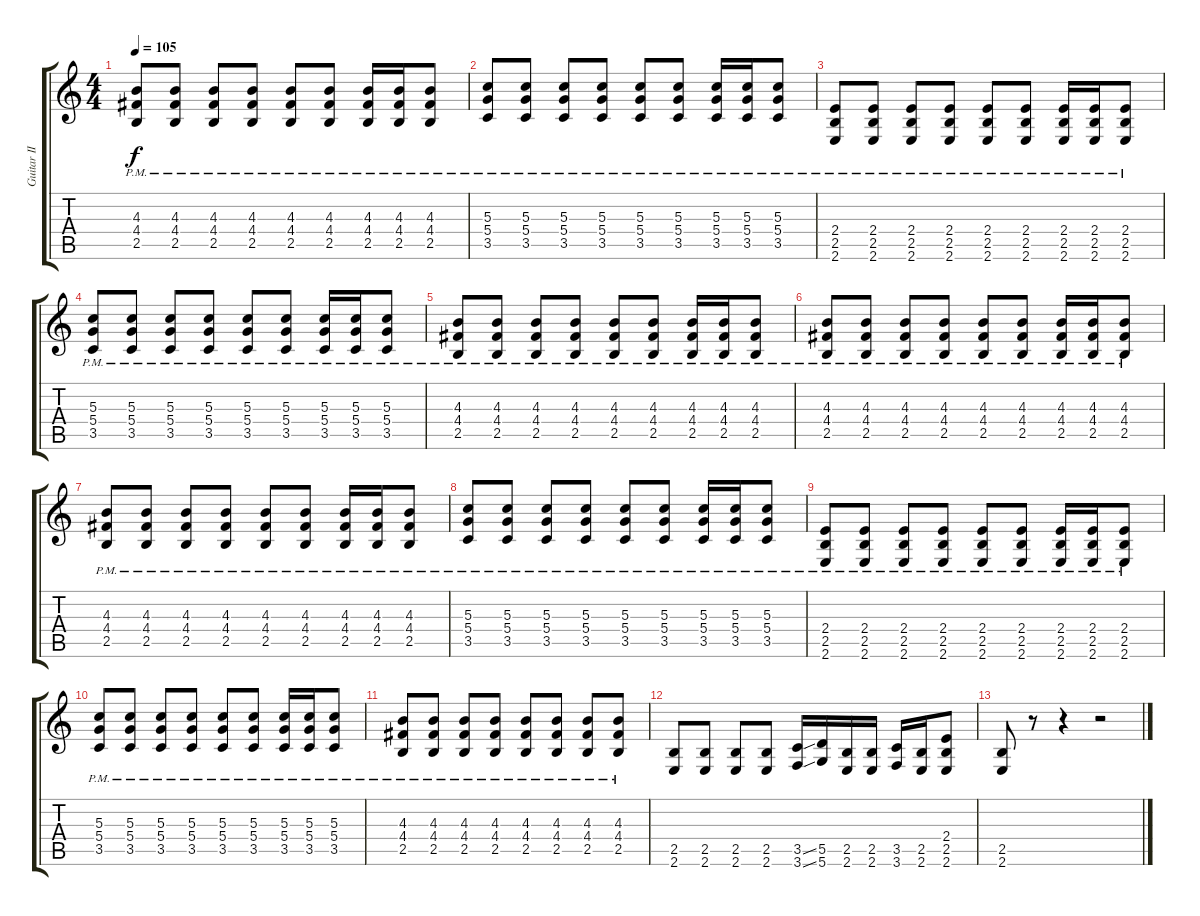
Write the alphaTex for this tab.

\track ("Guitar II - Paul Landers" "Guitar II ") {instrument distortionguitar}
\staff {score tabs}
\tuning (E4 B3 G3 D3 A2 D2) {hide}
\ts (4 4)
\tempo 105
\clef g2
\ks c
(4.3{pm} 4.4{pm} 2.5{pm}).8{dy f} (4.3{pm} 4.4{pm} 2.5{pm}).8 (4.3{pm} 4.4{pm} 2.5{pm}).8 (4.3{pm} 4.4{pm} 2.5{pm}).8 (4.3{pm} 4.4{pm} 2.5{pm}).8 (4.3{pm} 4.4{pm} 2.5{pm}).8 (4.3{pm} 4.4{pm} 2.5{pm}).16 (4.3{pm} 4.4{pm} 2.5{pm}).16 (4.3{pm} 4.4{pm} 2.5{pm}).8 |
(5.3{pm} 5.4{pm} 3.5{pm}).8 (5.3{pm} 5.4{pm} 3.5{pm}).8 (5.3{pm} 5.4{pm} 3.5{pm}).8 (5.3{pm} 5.4{pm} 3.5{pm}).8 (5.3{pm} 5.4{pm} 3.5{pm}).8 (5.3{pm} 5.4{pm} 3.5{pm}).8 (5.3{pm} 5.4{pm} 3.5{pm}).16 (5.3{pm} 5.4{pm} 3.5{pm}).16 (5.3{pm} 5.4{pm} 3.5{pm}).8 |
(2.4{pm} 2.5{pm} 2.6{pm}).8 (2.4{pm} 2.5{pm} 2.6{pm}).8 (2.4{pm} 2.5{pm} 2.6{pm}).8 (2.4{pm} 2.5{pm} 2.6{pm}).8 (2.4{pm} 2.5{pm} 2.6{pm}).8 (2.4{pm} 2.5{pm} 2.6{pm}).8 (2.4{pm} 2.5{pm} 2.6{pm}).16 (2.4{pm} 2.5{pm} 2.6{pm}).16 (2.4{pm} 2.5{pm} 2.6{pm}).8 |
(5.3{pm} 5.4{pm} 3.5{pm}).8 (5.3{pm} 5.4{pm} 3.5{pm}).8 (5.3{pm} 5.4{pm} 3.5{pm}).8 (5.3{pm} 5.4{pm} 3.5{pm}).8 (5.3{pm} 5.4{pm} 3.5{pm}).8 (5.3{pm} 5.4{pm} 3.5{pm}).8 (5.3{pm} 5.4{pm} 3.5{pm}).16 (5.3{pm} 5.4{pm} 3.5{pm}).16 (5.3{pm} 5.4{pm} 3.5{pm}).8 |
(4.3{pm} 4.4{pm} 2.5{pm}).8 (4.3{pm} 4.4{pm} 2.5{pm}).8 (4.3{pm} 4.4{pm} 2.5{pm}).8 (4.3{pm} 4.4{pm} 2.5{pm}).8 (4.3{pm} 4.4{pm} 2.5{pm}).8 (4.3{pm} 4.4{pm} 2.5{pm}).8 (4.3{pm} 4.4{pm} 2.5{pm}).16 (4.3{pm} 4.4{pm} 2.5{pm}).16 (4.3{pm} 4.4{pm} 2.5{pm}).8 |
(4.3{pm} 4.4{pm} 2.5{pm}).8 (4.3{pm} 4.4{pm} 2.5{pm}).8 (4.3{pm} 4.4{pm} 2.5{pm}).8 (4.3{pm} 4.4{pm} 2.5{pm}).8 (4.3{pm} 4.4{pm} 2.5{pm}).8 (4.3{pm} 4.4{pm} 2.5{pm}).8 (4.3{pm} 4.4{pm} 2.5{pm}).16 (4.3{pm} 4.4{pm} 2.5{pm}).16 (4.3{pm} 4.4{pm} 2.5{pm}).8 |
(4.3{pm} 4.4{pm} 2.5{pm}).8 (4.3{pm} 4.4{pm} 2.5{pm}).8 (4.3{pm} 4.4{pm} 2.5{pm}).8 (4.3{pm} 4.4{pm} 2.5{pm}).8 (4.3{pm} 4.4{pm} 2.5{pm}).8 (4.3{pm} 4.4{pm} 2.5{pm}).8 (4.3{pm} 4.4{pm} 2.5{pm}).16 (4.3{pm} 4.4{pm} 2.5{pm}).16 (4.3{pm} 4.4{pm} 2.5{pm}).8 |
(5.3{pm} 5.4{pm} 3.5{pm}).8 (5.3{pm} 5.4{pm} 3.5{pm}).8 (5.3{pm} 5.4{pm} 3.5{pm}).8 (5.3{pm} 5.4{pm} 3.5{pm}).8 (5.3{pm} 5.4{pm} 3.5{pm}).8 (5.3{pm} 5.4{pm} 3.5{pm}).8 (5.3{pm} 5.4{pm} 3.5{pm}).16 (5.3{pm} 5.4{pm} 3.5{pm}).16 (5.3{pm} 5.4{pm} 3.5{pm}).8 |
(2.4{pm} 2.5{pm} 2.6{pm}).8 (2.4{pm} 2.5{pm} 2.6{pm}).8 (2.4{pm} 2.5{pm} 2.6{pm}).8 (2.4{pm} 2.5{pm} 2.6{pm}).8 (2.4{pm} 2.5{pm} 2.6{pm}).8 (2.4{pm} 2.5{pm} 2.6{pm}).8 (2.4{pm} 2.5{pm} 2.6{pm}).16 (2.4{pm} 2.5{pm} 2.6{pm}).16 (2.4{pm} 2.5{pm} 2.6{pm}).8 |
(5.3{pm} 5.4{pm} 3.5{pm}).8 (5.3{pm} 5.4{pm} 3.5{pm}).8 (5.3{pm} 5.4{pm} 3.5{pm}).8 (5.3{pm} 5.4{pm} 3.5{pm}).8 (5.3{pm} 5.4{pm} 3.5{pm}).8 (5.3{pm} 5.4{pm} 3.5{pm}).8 (5.3{pm} 5.4{pm} 3.5{pm}).16 (5.3{pm} 5.4{pm} 3.5{pm}).16 (5.3{pm} 5.4{pm} 3.5{pm}).8 |
(4.3{pm} 4.4{pm} 2.5{pm}).8 (4.3{pm} 4.4{pm} 2.5{pm}).8 (4.3{pm} 4.4{pm} 2.5{pm}).8 (4.3{pm} 4.4{pm} 2.5{pm}).8 (4.3{pm} 4.4{pm} 2.5{pm}).8 (4.3{pm} 4.4{pm} 2.5{pm}).8 (4.3{pm} 4.4{pm} 2.5{pm}).8 (4.3{pm} 4.4{pm} 2.5{pm}).8 |
(2.5 2.6).8 (2.5 2.6).8 (2.5 2.6).8 (2.5 2.6).8 (3.5{ss} 3.6{ss}).16 (5.5 5.6).16 (2.5 2.6).16 (2.5 2.6).16 (3.5 3.6).16 (2.5 2.6).16 (2.4 2.5 2.6).8 |
(2.5 2.6).8 r.8 r.4 r.2
